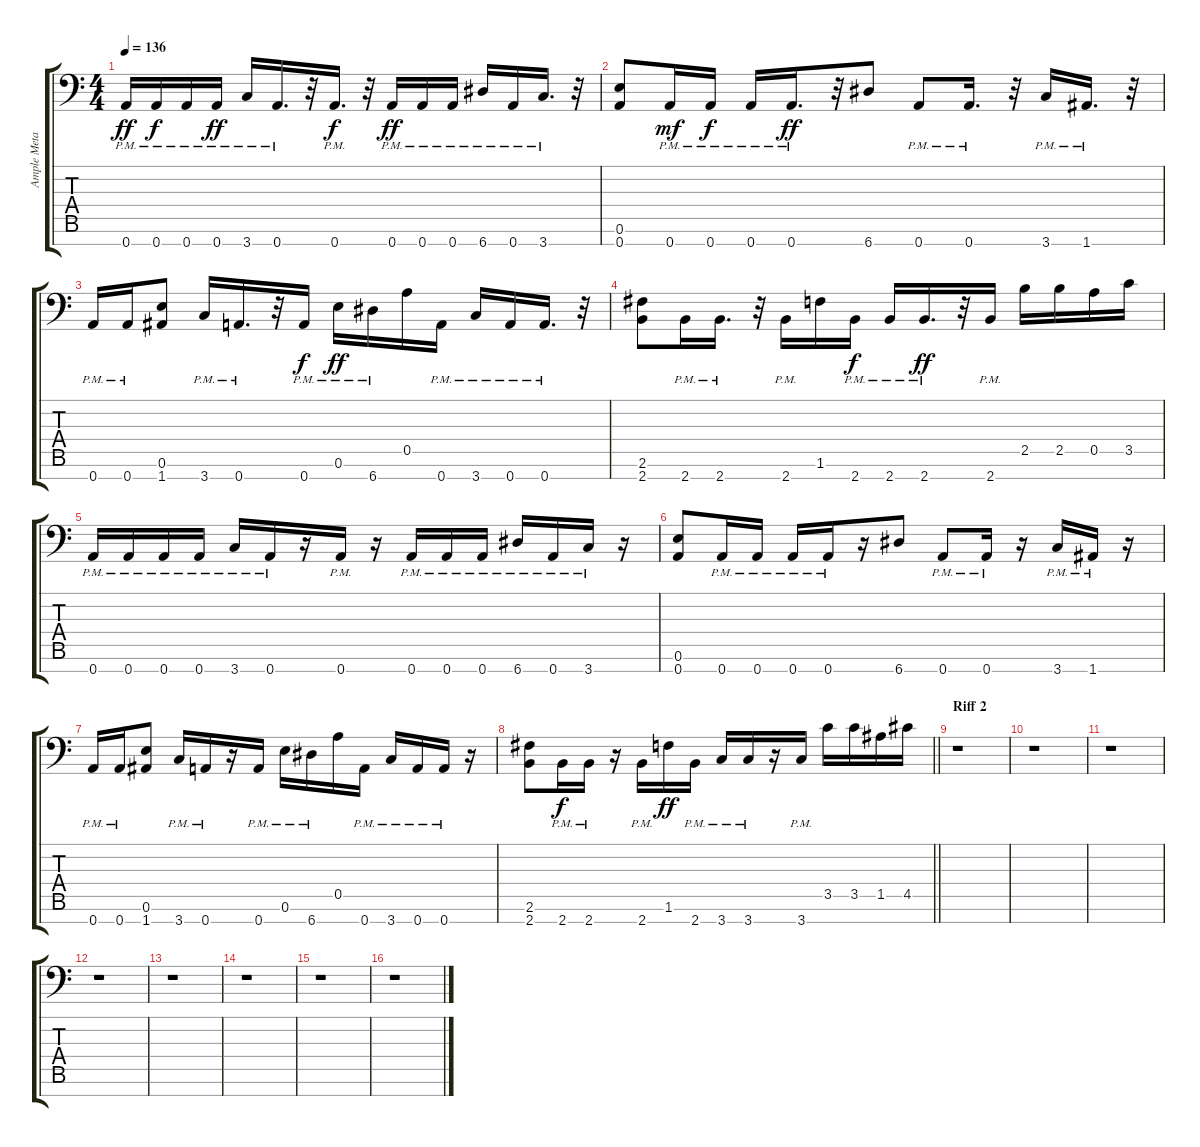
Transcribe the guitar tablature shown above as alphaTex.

\track ("Ample Metal Hellrazer 01" "Ample Meta") {instrument distortionguitar}
\staff {score tabs}
\tuning (E4 B3 G3 D3 A2 E2 A1) {hide}
\ts (4 4)
\tempo 136
\clef f4
\ks c
0.7{pm}.16{dy ff} 0.7{pm}.16{dy f} 0.7{pm}.16 0.7{pm}.16{dy ff} 3.7{pm}.16 0.7{pm}.16{d} r.32 0.7{pm}.16{d dy f} r.32 0.7{pm}.16{dy ff} 0.7{pm}.16 0.7{pm}.16 6.7{pm}.16 0.7{pm}.16 3.7{pm}.16{d} r.32 |
(0.6 0.7).8 0.7{pm}.16{dy mf} 0.7{pm}.16{dy f} 0.7{pm}.16 0.7{pm}.16{d dy ff} r.32 6.7.8 0.7{pm}.8 0.7{pm}.16{d} r.32 3.7{pm}.16 1.7{pm}.16{d} r.32 |
0.7{pm}.16 0.7{pm}.16 (0.6 1.7).8 3.7{pm}.16 0.7{pm}.16{d} r.32 0.7{pm}.16{dy f} 0.6{pm}.16{dy ff} 6.7{pm}.16 0.5.16 0.7{pm}.16 3.7{pm}.16 0.7{pm}.16 0.7{pm}.16{d} r.32 |
(2.6 2.7).8 2.7{pm}.16 2.7{pm}.16{d} r.32 2.7{pm}.16 1.6.16 2.7{pm}.16{dy f} 2.7{pm}.16 2.7{pm}.16{d dy ff} r.32 2.7{pm}.16 2.5.16 2.5.16 0.5.16 3.5.16 |
0.7{pm}.16 0.7{pm}.16 0.7{pm}.16 0.7{pm}.16 3.7{pm}.16 0.7{pm}.16 r.16 0.7{pm}.16 r.16 0.7{pm}.16 0.7{pm}.16 0.7{pm}.16 6.7{pm}.16 0.7{pm}.16 3.7{pm}.16 r.16 |
(0.6 0.7).8 0.7{pm}.16 0.7{pm}.16 0.7{pm}.16 0.7{pm}.16 r.16 6.7.8 0.7{pm}.8 0.7{pm}.16 r.16 3.7{pm}.16 1.7{pm}.16 r.16 |
0.7{pm}.16 0.7{pm}.16 (0.6 1.7).8 3.7{pm}.16 0.7{pm}.16 r.16 0.7{pm}.16 0.6{pm}.16 6.7{pm}.16 0.5.16 0.7{pm}.16 3.7{pm}.16 0.7{pm}.16 0.7{pm}.16 r.16 |
\barLineRight lightlight
(2.6 2.7).8 2.7{pm}.16{dy f} 2.7{pm}.16 r.16 2.7{pm}.16 1.6.16{dy ff} 2.7{pm}.16 3.7{pm}.16 3.7{pm}.16 r.16 3.7{pm}.16 3.5.16 3.5.16 1.5.16 4.5.16 |
\section ("" "Riff 2")
r.1 |
r.1 |
r.1 |
r.1 |
r.1 |
r.1 |
r.1 |
r.1
